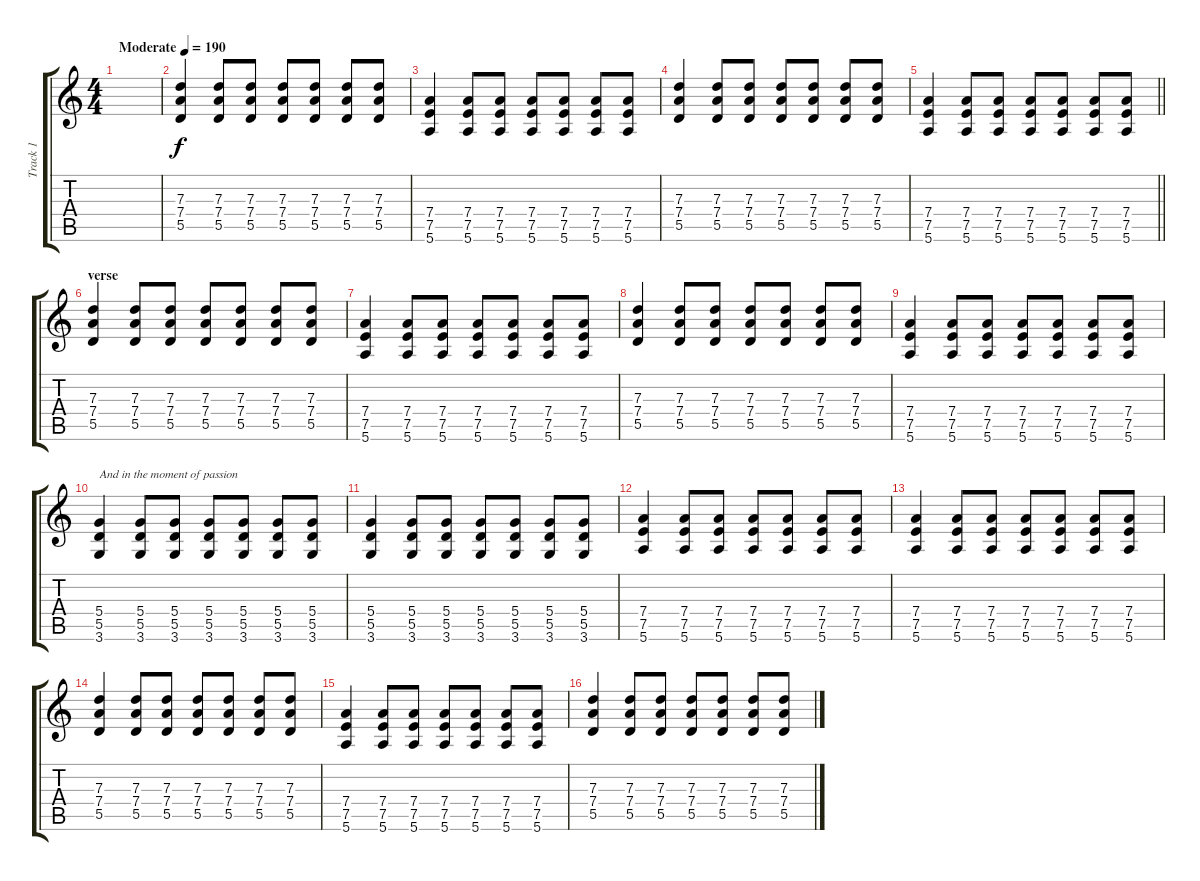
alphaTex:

\track ("Track 1" "Track 1") {instrument acousticguitarsteel}
\staff {score tabs}
\tuning (E4 B3 G3 D3 A2 E2) {hide}
\ts (4 4)
\tempo (190 "Moderate")
\clef g2
\ks c
|
(7.3 7.4 5.5).4 (7.3 7.4 5.5).8 (7.3 7.4 5.5).8 (7.3 7.4 5.5).8 (7.3 7.4 5.5).8 (7.3 7.4 5.5).8 (7.3 7.4 5.5).8 |
(7.4 7.5 5.6).4 (7.4 7.5 5.6).8 (7.4 7.5 5.6).8 (7.4 7.5 5.6).8 (7.4 7.5 5.6).8 (7.4 7.5 5.6).8 (7.4 7.5 5.6).8 |
(7.3 7.4 5.5).4 (7.3 7.4 5.5).8 (7.3 7.4 5.5).8 (7.3 7.4 5.5).8 (7.3 7.4 5.5).8 (7.3 7.4 5.5).8 (7.3 7.4 5.5).8 |
\barLineRight lightlight
(7.4 7.5 5.6).4 (7.4 7.5 5.6).8 (7.4 7.5 5.6).8 (7.4 7.5 5.6).8 (7.4 7.5 5.6).8 (7.4 7.5 5.6).8 (7.4 7.5 5.6).8 |
\section ("" "verse")
(7.3 7.4 5.5).4 (7.3 7.4 5.5).8 (7.3 7.4 5.5).8 (7.3 7.4 5.5).8 (7.3 7.4 5.5).8 (7.3 7.4 5.5).8 (7.3 7.4 5.5).8 |
(7.4 7.5 5.6).4 (7.4 7.5 5.6).8 (7.4 7.5 5.6).8 (7.4 7.5 5.6).8 (7.4 7.5 5.6).8 (7.4 7.5 5.6).8 (7.4 7.5 5.6).8 |
(7.3 7.4 5.5).4 (7.3 7.4 5.5).8 (7.3 7.4 5.5).8 (7.3 7.4 5.5).8 (7.3 7.4 5.5).8 (7.3 7.4 5.5).8 (7.3 7.4 5.5).8 |
(7.4 7.5 5.6).4 (7.4 7.5 5.6).8 (7.4 7.5 5.6).8 (7.4 7.5 5.6).8 (7.4 7.5 5.6).8 (7.4 7.5 5.6).8 (7.4 7.5 5.6).8 |
(5.4 5.5 3.6).4{txt "And in the moment of passion"} (5.4 5.5 3.6).8 (5.4 5.5 3.6).8 (5.4 5.5 3.6).8 (5.4 5.5 3.6).8 (5.4 5.5 3.6).8 (5.4 5.5 3.6).8 |
(5.4 5.5 3.6).4 (5.4 5.5 3.6).8 (5.4 5.5 3.6).8 (5.4 5.5 3.6).8 (5.4 5.5 3.6).8 (5.4 5.5 3.6).8 (5.4 5.5 3.6).8 |
(7.4 7.5 5.6).4 (7.4 7.5 5.6).8 (7.4 7.5 5.6).8 (7.4 7.5 5.6).8 (7.4 7.5 5.6).8 (7.4 7.5 5.6).8 (7.4 7.5 5.6).8 |
(7.4 7.5 5.6).4 (7.4 7.5 5.6).8 (7.4 7.5 5.6).8 (7.4 7.5 5.6).8 (7.4 7.5 5.6).8 (7.4 7.5 5.6).8 (7.4 7.5 5.6).8 |
(7.3 7.4 5.5).4 (7.3 7.4 5.5).8 (7.3 7.4 5.5).8 (7.3 7.4 5.5).8 (7.3 7.4 5.5).8 (7.3 7.4 5.5).8 (7.3 7.4 5.5).8 |
(7.4 7.5 5.6).4 (7.4 7.5 5.6).8 (7.4 7.5 5.6).8 (7.4 7.5 5.6).8 (7.4 7.5 5.6).8 (7.4 7.5 5.6).8 (7.4 7.5 5.6).8 |
(7.3 7.4 5.5).4 (7.3 7.4 5.5).8 (7.3 7.4 5.5).8 (7.3 7.4 5.5).8 (7.3 7.4 5.5).8 (7.3 7.4 5.5).8 (7.3 7.4 5.5).8
